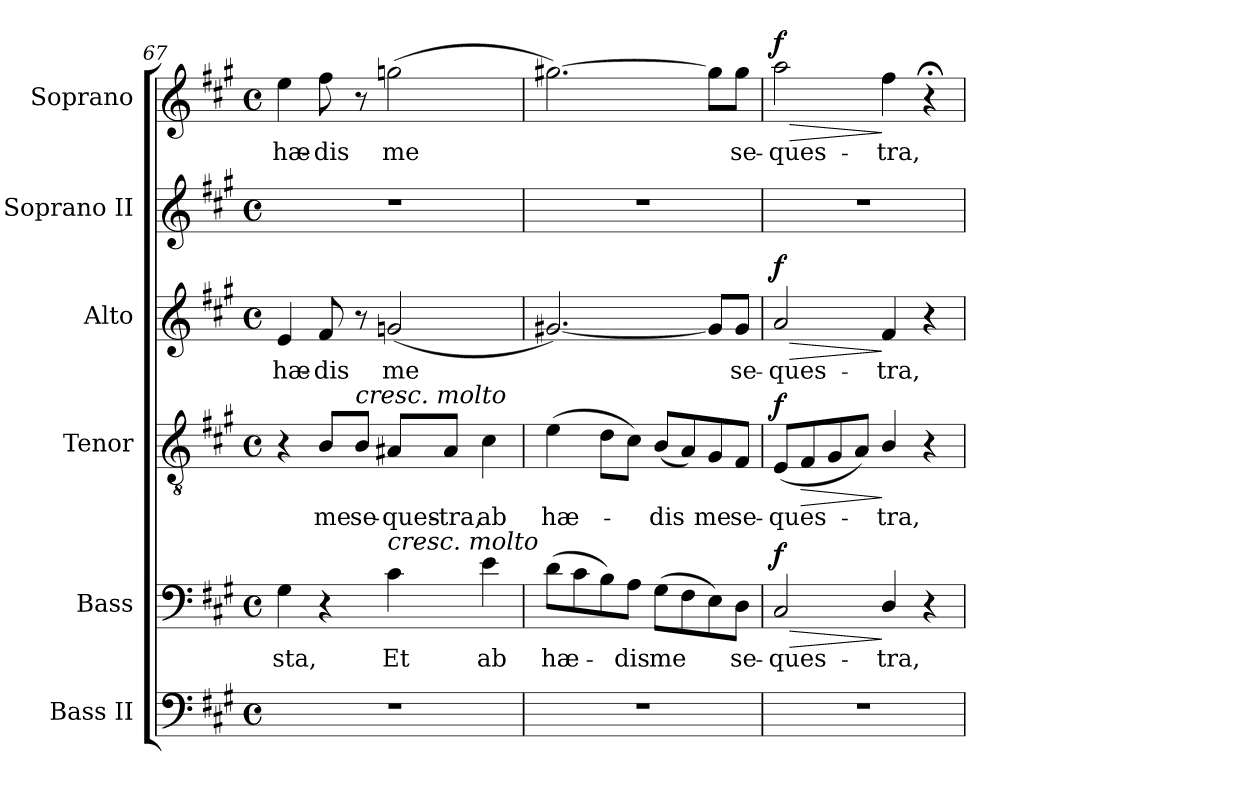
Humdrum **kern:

**kern	**kern	**text	**dynam	**kern	**text	**dynam	**kern	**text	**dynam	**kern	**kern	**text	**dynam
*part6	*part5	*part5	*part5	*part4	*part4	*part4	*part3	*part3	*part3	*part2	*part1	*part1	*part1
*staff6	*staff5	*staff5	*staff5	*staff4	*staff4	*staff4	*staff3	*staff3	*staff3	*staff2	*staff1	*staff1	*staff1
*I"Bass II	*I"Bass	*	*	*I"Tenor	*	*	*I"Alto	*	*	*I"Soprano II	*I"Soprano	*	*
*I'B.	*I'B.	*	*	*I'T.	*	*	*I'A.	*	*	*I'S.	*I'S.	*	*
*clefF4	*clefF4	*	*	*clefGv2	*	*	*clefG2	*	*	*clefG2	*clefG2	*	*
*	*	*	*	*ITrd7c12	*	*	*	*	*	*	*	*	*
*k[f#c#g#]	*k[f#c#g#]	*	*	*k[f#c#g#]	*	*	*k[f#c#g#]	*	*	*k[f#c#g#]	*k[f#c#g#]	*	*
*A:	*A:	*	*	*A:	*	*	*A:	*	*	*A:	*A:	*	*
*M4/4	*M4/4	*	*	*M4/4	*	*	*M4/4	*	*	*M4/4	*M4/4	*	*
*met(c)	*met(c)	*	*	*met(c)	*	*	*met(c)	*	*	*met(c)	*met(c)	*	*
=67	=67	=67	=67	=67	=67	=67	=67	=67	=67	=67	=67	=67	=67
!	!	!LO:LY:b:color=#000000	!	!	!	!	!	!	!	!	!	!	!
!	!	!	!	!	!	!	!	!LO:LY:b:color=#000000	!	!	!	!	!
!	!	!	!	!	!	!	!	!	!	!	!	!LO:LY:b:color=#000000	!
1r	4G#i\	-sta,	.	4r	.	.	4ei/	hæ-	.	1r	4eei\	hæ-	.
!	!	!	!	!	!LO:LY:b:color=#000000	!	!	!	!	!	!	!	!
!	!	!	!	!	!	!	!	!LO:LY:b:color=#000000	!	!	!	!	!
!	!	!	!	!	!	!	!	!	!	!	!	!LO:LY:b:color=#000000	!
.	4r	.	.	8BBi/L	me	.	8f#i/	-dis	.	.	8ff#i\	-dis	.
!	!	!	!	!LO:TX:a:i:t=cresc. molto	!	!	!	!	!	!	!	!	!
!	!	!	!	!	!LO:LY:b:color=#000000	!	!	!	!	!	!	!	!
.	.	.	.	8BBi/J	se-	.	8r	.	.	.	8r	.	.
!	!	!LO:LY:b:color=#000000	!	!	!	!	!	!	!	!	!	!	!
!	!	!	!	!	!LO:LY:b:color=#000000	!	!	!	!	!	!	!	!
!	!	!	!	!	!	!	!	!LO:LY:b:color=#000000	!	!	!	!	!
!	!LO:TX:a:i:t=cresc. molto	!	!	!	!	!	!	!	!	!	!	!	!
!	!	!	!	!	!	!	!	!	!	!	!	!LO:LY:b:color=#000000	!
.	4c#i\	Et	.	8AA#Xi/L	-ques-	.	(2gni/	me	.	.	(2ggni\	me	.
!	!	!	!	!	!LO:LY:b:color=#000000	!	!	!	!	!	!	!	!
.	.	.	.	8AA#i/J	-tra,	.	.	.	.	.	.	.	.
!	!	!LO:LY:b:color=#000000	!	!	!	!	!	!	!	!	!	!	!
!	!	!	!	!	!LO:LY:b:color=#000000	!	!	!	!	!	!	!	!
.	4ei\	ab	.	4C#i\	ab	.	.	.	.	.	.	.	.
!!LO:LB:g=z
=68	=68	=68	=68	=68	=68	=68	=68	=68	=68	=68	=68	=68	=68
!	!	!LO:LY:b:color=#000000	!	!	!	!	!	!	!	!	!	!	!
!	!	!	!	!	!LO:LY:b:color=#000000	!	!	!	!	!	!	!	!
1r	(8di\L	hæ-	.	(4Ei\	hæ-	.	[2.g#Xi/)	.	.	1r	[2.gg#Xi\)	.	.
.	8c#i\	.	.	.	.	.	.	.	.	.	.	.	.
.	8Bi\)	.	.	8Di\L	.	.	.	.	.	.	.	.	.
!	!	!LO:LY:b:color=#000000	!	!	!	!	!	!	!	!	!	!	!
.	8Ai\J	-dis	.	8C#i\J)	.	.	.	.	.	.	.	.	.
!	!	!LO:LY:b:color=#000000	!	!	!	!	!	!	!	!	!	!	!
!	!	!	!	!	!LO:LY:b:color=#000000	!	!	!	!	!	!	!	!
.	(8G#i\L	me	.	(8BBi/L	-dis	.	.	.	.	.	.	.	.
.	8F#i\	.	.	8AAi/)	.	.	.	.	.	.	.	.	.
!	!	!	!	!	!LO:LY:b:color=#000000	!	!	!	!	!	!	!	!
.	8Ei\)	.	.	8GG#i/	me	.	8g#i/L]	.	.	.	8gg#i\L]	.	.
!	!	!LO:LY:b:color=#000000	!	!	!	!	!	!	!	!	!	!	!
!	!	!	!	!	!LO:LY:b:color=#000000	!	!	!	!	!	!	!	!
!	!	!	!	!	!	!	!	!LO:LY:b:color=#000000	!	!	!	!	!
!	!	!	!	!	!	!	!	!	!	!	!	!LO:LY:b:color=#000000	!
.	8Di\J	se-	.	8FF#i/J	se-	.	8g#i/J	se-	.	.	8gg#i\J	se-	.
=69	=69	=69	=69	=69	=69	=69	=69	=69	=69	=69	=69	=69	=69
!	!	!LO:LY:b:color=#000000	!LO:HP:b	!	!	!	!	!	!	!	!	!	!
!	!	!	!	!	!LO:LY:b:color=#000000	!	!	!	!	!	!	!	!
!	!	!	!	!	!	!	!	!LO:LY:b:color=#000000	!LO:HP:b	!	!	!	!
!	!	!	!	!	!	!	!	!	!	!	!	!LO:LY:b:color=#000000	!LO:HP:b
1r	2C#i/	-ques-	> f	(8EEi/L	-ques-	f	2ai/	-ques-	> f	1r	2aai\	-ques-	> f
!	!	!	!	!	!	!LO:HP:b	!	!	!	!	!	!	!
.	.	.	.	8FF#i/	.	>	.	.	.	.	.	.	.
.	.	.	.	8GG#i/	.	.	.	.	.	.	.	.	.
.	.	.	.	8AAi/J)	.	.	.	.	.	.	.	.	.
!	!	!LO:LY:b:color=#000000	!	!	!	!	!	!	!	!	!	!	!
!	!	!	!	!	!LO:LY:b:color=#000000	!	!	!	!	!	!	!	!
!	!	!	!	!	!	!	!	!LO:LY:b:color=#000000	!	!	!	!	!
!	!	!	!	!	!	!	!	!	!	!	!	!LO:LY:b:color=#000000	!
.	4Di/	-tra,	]	4BBi/	-tra,	]	4f#i/	-tra,	]	.	4ff#i\	-tra,	]
.	4r	.	.	4r	.	.	4r	.	.	.	4r;	.	.
=	=	=	=	=	=	=	=	=	=	=	=	=	=
*-	*-	*-	*-	*-	*-	*-	*-	*-	*-	*-	*-	*-	*-
